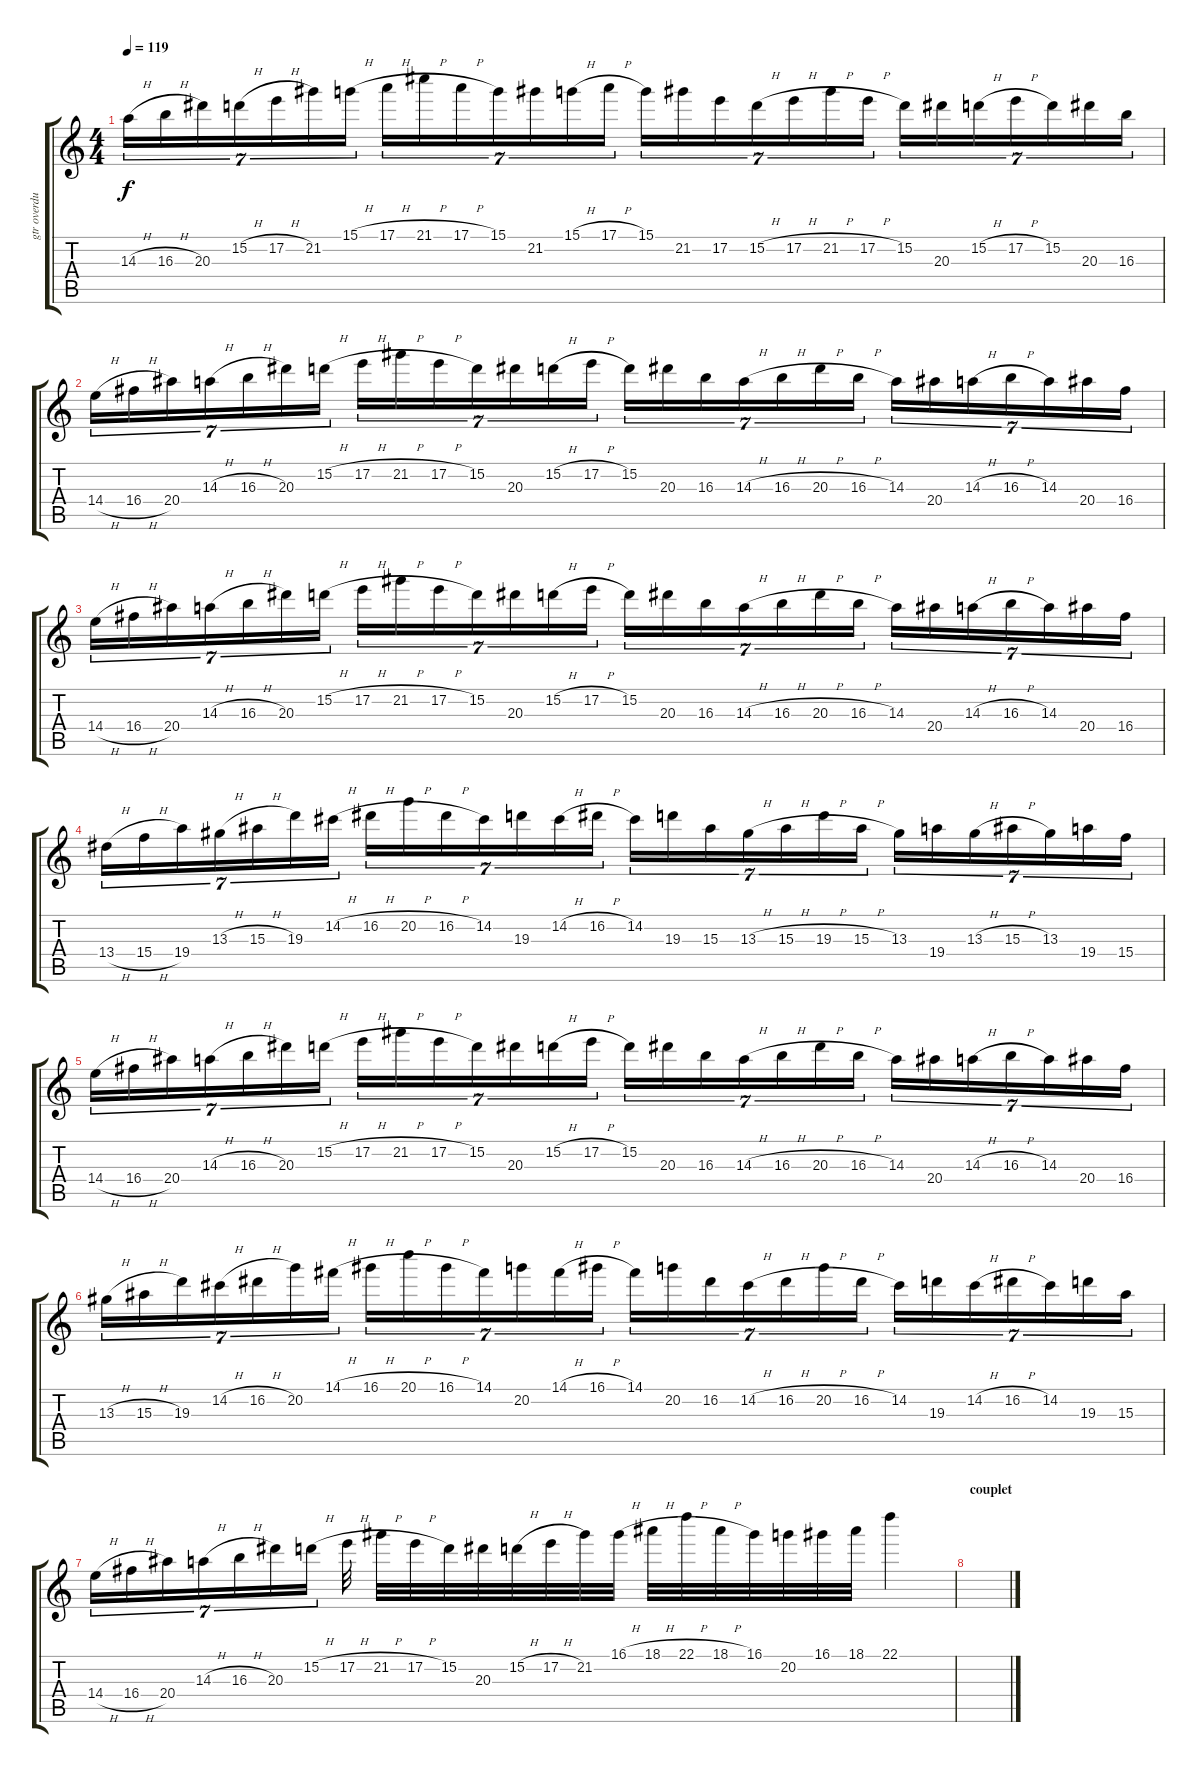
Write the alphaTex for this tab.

\track ("gtr overdub*" "gtr overdu") {instrument overdrivenguitar}
\staff {score tabs}
\tuning (E4 B3 G3 D3 A2 E2) {hide}
\ts (4 4)
\tempo 119
\clef g2
\ks c
14.3{h}.16{tu (7 4) dy f} 16.3{h}.16{tu (7 4)} 20.3.16{tu (7 4)} 15.2{h}.16{tu (7 4)} 17.2{h}.16{tu (7 4)} 21.2.16{tu (7 4)} 15.1{h}.16{tu (7 4)} 17.1{h}.16{tu (7 4)} 21.1{h}.16{tu (7 4)} 17.1{h}.16{tu (7 4)} 15.1.16{tu (7 4)} 21.2.16{tu (7 4)} 15.1{h}.16{tu (7 4)} 17.1{h}.16{tu (7 4)} 15.1.16{tu (7 4)} 21.2.16{tu (7 4)} 17.2.16{tu (7 4)} 15.2{h}.16{tu (7 4)} 17.2{h}.16{tu (7 4)} 21.2{h}.16{tu (7 4)} 17.2{h}.16{tu (7 4)} 15.2.16{tu (7 4)} 20.3.16{tu (7 4)} 15.2{h}.16{tu (7 4)} 17.2{h}.16{tu (7 4)} 15.2.16{tu (7 4)} 20.3.16{tu (7 4)} 16.3.16{tu (7 4)} |
14.4{h}.16{tu (7 4)} 16.4{h}.16{tu (7 4)} 20.4.16{tu (7 4)} 14.3{h}.16{tu (7 4)} 16.3{h}.16{tu (7 4)} 20.3.16{tu (7 4)} 15.2{h}.16{tu (7 4)} 17.2{h}.16{tu (7 4)} 21.2{h}.16{tu (7 4)} 17.2{h}.16{tu (7 4)} 15.2.16{tu (7 4)} 20.3.16{tu (7 4)} 15.2{h}.16{tu (7 4)} 17.2{h}.16{tu (7 4)} 15.2.16{tu (7 4)} 20.3.16{tu (7 4)} 16.3.16{tu (7 4)} 14.3{h}.16{tu (7 4)} 16.3{h}.16{tu (7 4)} 20.3{h}.16{tu (7 4)} 16.3{h}.16{tu (7 4)} 14.3.16{tu (7 4)} 20.4.16{tu (7 4)} 14.3{h}.16{tu (7 4)} 16.3{h}.16{tu (7 4)} 14.3.16{tu (7 4)} 20.4.16{tu (7 4)} 16.4.16{tu (7 4)} |
14.4{h}.16{tu (7 4)} 16.4{h}.16{tu (7 4)} 20.4.16{tu (7 4)} 14.3{h}.16{tu (7 4)} 16.3{h}.16{tu (7 4)} 20.3.16{tu (7 4)} 15.2{h}.16{tu (7 4)} 17.2{h}.16{tu (7 4)} 21.2{h}.16{tu (7 4)} 17.2{h}.16{tu (7 4)} 15.2.16{tu (7 4)} 20.3.16{tu (7 4)} 15.2{h}.16{tu (7 4)} 17.2{h}.16{tu (7 4)} 15.2.16{tu (7 4)} 20.3.16{tu (7 4)} 16.3.16{tu (7 4)} 14.3{h}.16{tu (7 4)} 16.3{h}.16{tu (7 4)} 20.3{h}.16{tu (7 4)} 16.3{h}.16{tu (7 4)} 14.3.16{tu (7 4)} 20.4.16{tu (7 4)} 14.3{h}.16{tu (7 4)} 16.3{h}.16{tu (7 4)} 14.3.16{tu (7 4)} 20.4.16{tu (7 4)} 16.4.16{tu (7 4)} |
13.4{h}.16{tu (7 4)} 15.4{h}.16{tu (7 4)} 19.4.16{tu (7 4)} 13.3{h}.16{tu (7 4)} 15.3{h}.16{tu (7 4)} 19.3.16{tu (7 4)} 14.2{h}.16{tu (7 4)} 16.2{h}.16{tu (7 4)} 20.2{h}.16{tu (7 4)} 16.2{h}.16{tu (7 4)} 14.2.16{tu (7 4)} 19.3.16{tu (7 4)} 14.2{h}.16{tu (7 4)} 16.2{h}.16{tu (7 4)} 14.2.16{tu (7 4)} 19.3.16{tu (7 4)} 15.3.16{tu (7 4)} 13.3{h}.16{tu (7 4)} 15.3{h}.16{tu (7 4)} 19.3{h}.16{tu (7 4)} 15.3{h}.16{tu (7 4)} 13.3.16{tu (7 4)} 19.4.16{tu (7 4)} 13.3{h}.16{tu (7 4)} 15.3{h}.16{tu (7 4)} 13.3.16{tu (7 4)} 19.4.16{tu (7 4)} 15.4.16{tu (7 4)} |
14.4{h}.16{tu (7 4)} 16.4{h}.16{tu (7 4)} 20.4.16{tu (7 4)} 14.3{h}.16{tu (7 4)} 16.3{h}.16{tu (7 4)} 20.3.16{tu (7 4)} 15.2{h}.16{tu (7 4)} 17.2{h}.16{tu (7 4)} 21.2{h}.16{tu (7 4)} 17.2{h}.16{tu (7 4)} 15.2.16{tu (7 4)} 20.3.16{tu (7 4)} 15.2{h}.16{tu (7 4)} 17.2{h}.16{tu (7 4)} 15.2.16{tu (7 4)} 20.3.16{tu (7 4)} 16.3.16{tu (7 4)} 14.3{h}.16{tu (7 4)} 16.3{h}.16{tu (7 4)} 20.3{h}.16{tu (7 4)} 16.3{h}.16{tu (7 4)} 14.3.16{tu (7 4)} 20.4.16{tu (7 4)} 14.3{h}.16{tu (7 4)} 16.3{h}.16{tu (7 4)} 14.3.16{tu (7 4)} 20.4.16{tu (7 4)} 16.4.16{tu (7 4)} |
13.3{h}.16{tu (7 4)} 15.3{h}.16{tu (7 4)} 19.3.16{tu (7 4)} 14.2{h}.16{tu (7 4)} 16.2{h}.16{tu (7 4)} 20.2.16{tu (7 4)} 14.1{h}.16{tu (7 4)} 16.1{h}.16{tu (7 4)} 20.1{h}.16{tu (7 4)} 16.1{h}.16{tu (7 4)} 14.1.16{tu (7 4)} 20.2.16{tu (7 4)} 14.1{h}.16{tu (7 4)} 16.1{h}.16{tu (7 4)} 14.1.16{tu (7 4)} 20.2.16{tu (7 4)} 16.2.16{tu (7 4)} 14.2{h}.16{tu (7 4)} 16.2{h}.16{tu (7 4)} 20.2{h}.16{tu (7 4)} 16.2{h}.16{tu (7 4)} 14.2.16{tu (7 4)} 19.3.16{tu (7 4)} 14.2{h}.16{tu (7 4)} 16.2{h}.16{tu (7 4)} 14.2.16{tu (7 4)} 19.3.16{tu (7 4)} 15.3.16{tu (7 4)} |
14.4{h}.16{tu (7 4)} 16.4{h}.16{tu (7 4)} 20.4.16{tu (7 4)} 14.3{h}.16{tu (7 4)} 16.3{h}.16{tu (7 4)} 20.3.16{tu (7 4)} 15.2{h}.16{tu (7 4)} 17.2{h}.32 21.2{h}.32 17.2{h}.32 15.2.32 20.3.32 15.2{h}.32 17.2{h}.32 21.2.32 16.1{h}.32 18.1{h}.32 22.1{h}.32 18.1{h}.32 16.1.32 20.2.32 16.1.32 18.1.32 22.1.4 |
\section ("" "couplet")
